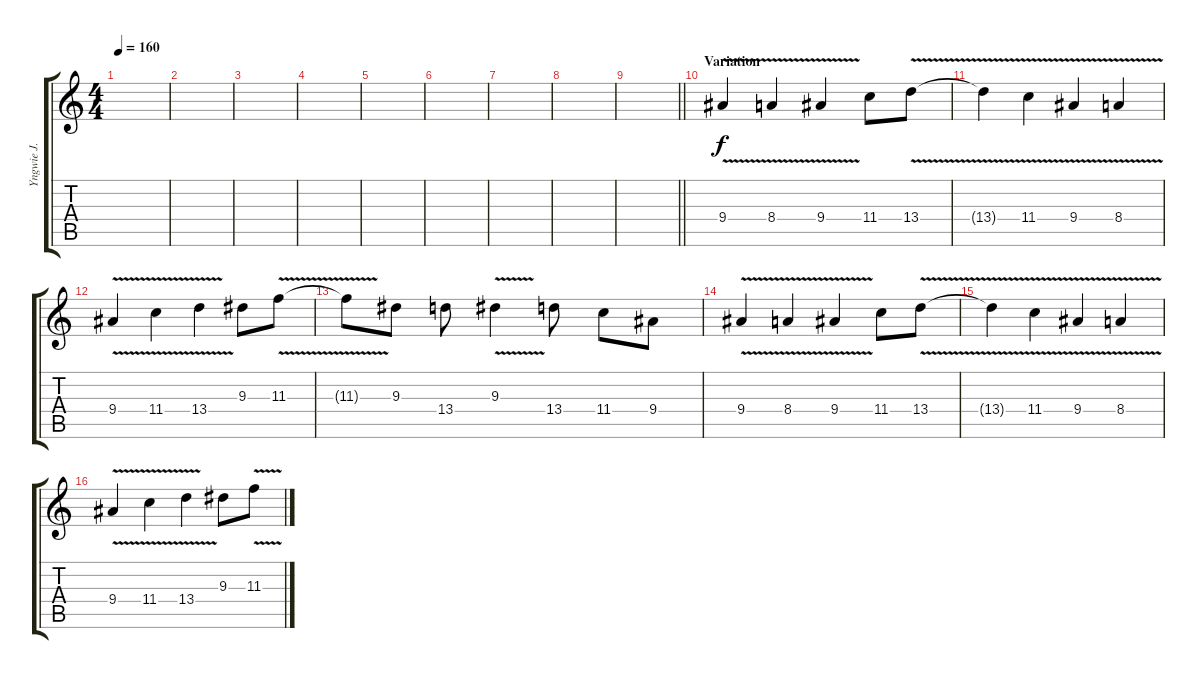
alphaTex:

\track ("Yngwie J. Malmsteen" "Yngwie J. ") {instrument overdrivenguitar}
\staff {score tabs}
\tuning (Eb4 Bb3 Gb3 Db3 Ab2 Eb2) {hide}
\ts (4 4)
\tempo 160
\clef g2
\ks c
|
|
|
|
|
|
|
|
\barLineRight lightlight
|
\section ("" "Variation")
9.4{v}.4 8.4{v}.4 9.4{v}.4 11.4.8 13.4{v}.8 |
13.4{t}.4 11.4{v}.4 9.4{v}.4 8.4{v}.4 |
9.4{v}.4 11.4{v}.4 13.4{v}.4 9.3.8 11.3{v}.8 |
11.3{t}.8 9.3.8 13.4.8 9.3{v}.4 13.4.8 11.4.8 9.4.8 |
9.4{v}.4 8.4{v}.4 9.4{v}.4 11.4.8 13.4{v}.8 |
13.4{t}.4 11.4{v}.4 9.4{v}.4 8.4{v}.4 |
9.4{v}.4 11.4{v}.4 13.4{v}.4 9.3.8 11.3{v}.8
